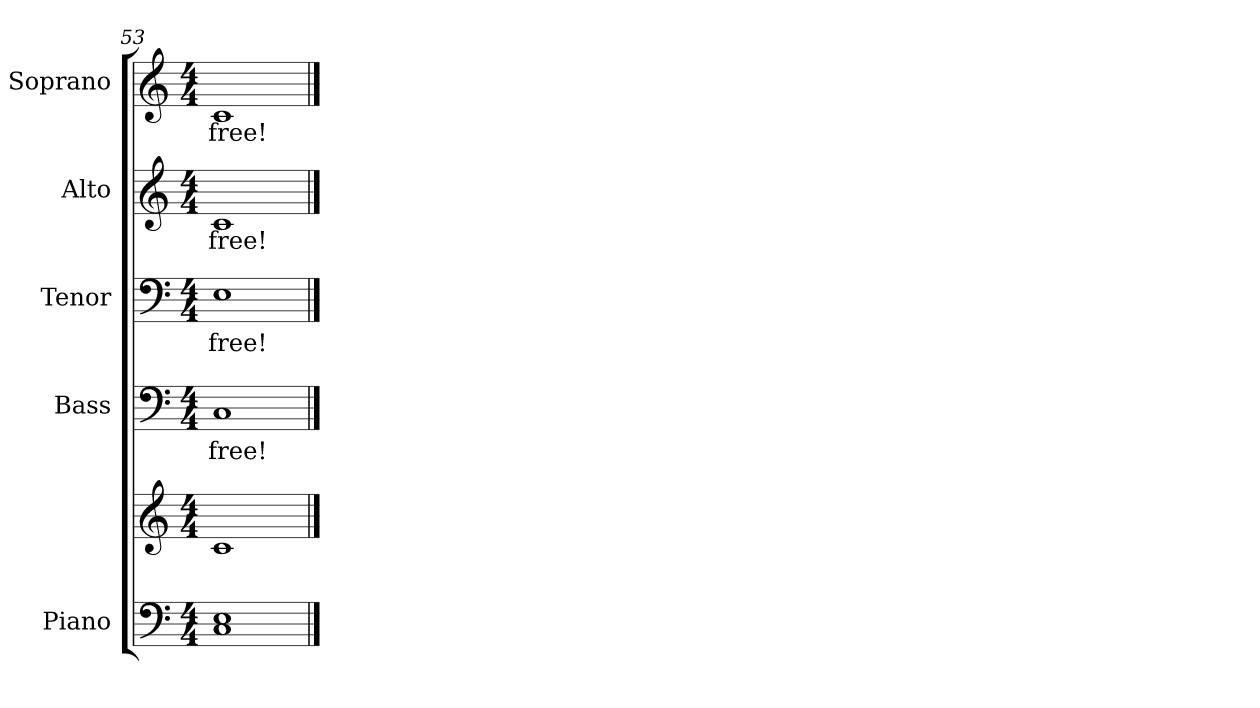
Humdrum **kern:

**kern	**kern	**kern	**text	**kern	**text	**kern	**text	**kern	**text
*part5	*part5	*part4	*part4	*part3	*part3	*part2	*part2	*part1	*part1
*staff6	*staff5	*staff4	*staff4	*staff3	*staff3	*staff2	*staff2	*staff1	*staff1
*I"Piano	*	*I"Bass	*	*I"Tenor	*	*I"Alto	*	*I"Soprano	*
*I'Pno.	*	*I'B.	*	*I'T.	*	*I'A.	*	*I'S.	*
*clefF4	*clefG2	*clefF4	*	*clefF4	*	*clefG2	*	*clefG2	*
*k[]	*k[]	*k[]	*	*k[]	*	*k[]	*	*k[]	*
*C:	*C:	*C:	*	*C:	*	*C:	*	*C:	*
*M4/4	*M4/4	*M4/4	*	*M4/4	*	*M4/4	*	*M4/4	*
=53	=53	=53	=53	=53	=53	=53	=53	=53	=53
!	!	!	!LO:LY:b:color=#000000	!	!	!	!	!	!
!	!	!	!	!	!LO:LY:b:color=#000000	!	!	!	!
!	!	!	!	!	!	!	!LO:LY:b:color=#000000	!	!
!	!	!	!	!	!	!	!	!	!LO:LY:b:color=#000000
1Ci 1Ei	1ci	1Ci	free!	1Ei	free!	1ci	free!	1ci	free!
==	==	==	==	==	==	==	==	==	==
*-	*-	*-	*-	*-	*-	*-	*-	*-	*-
